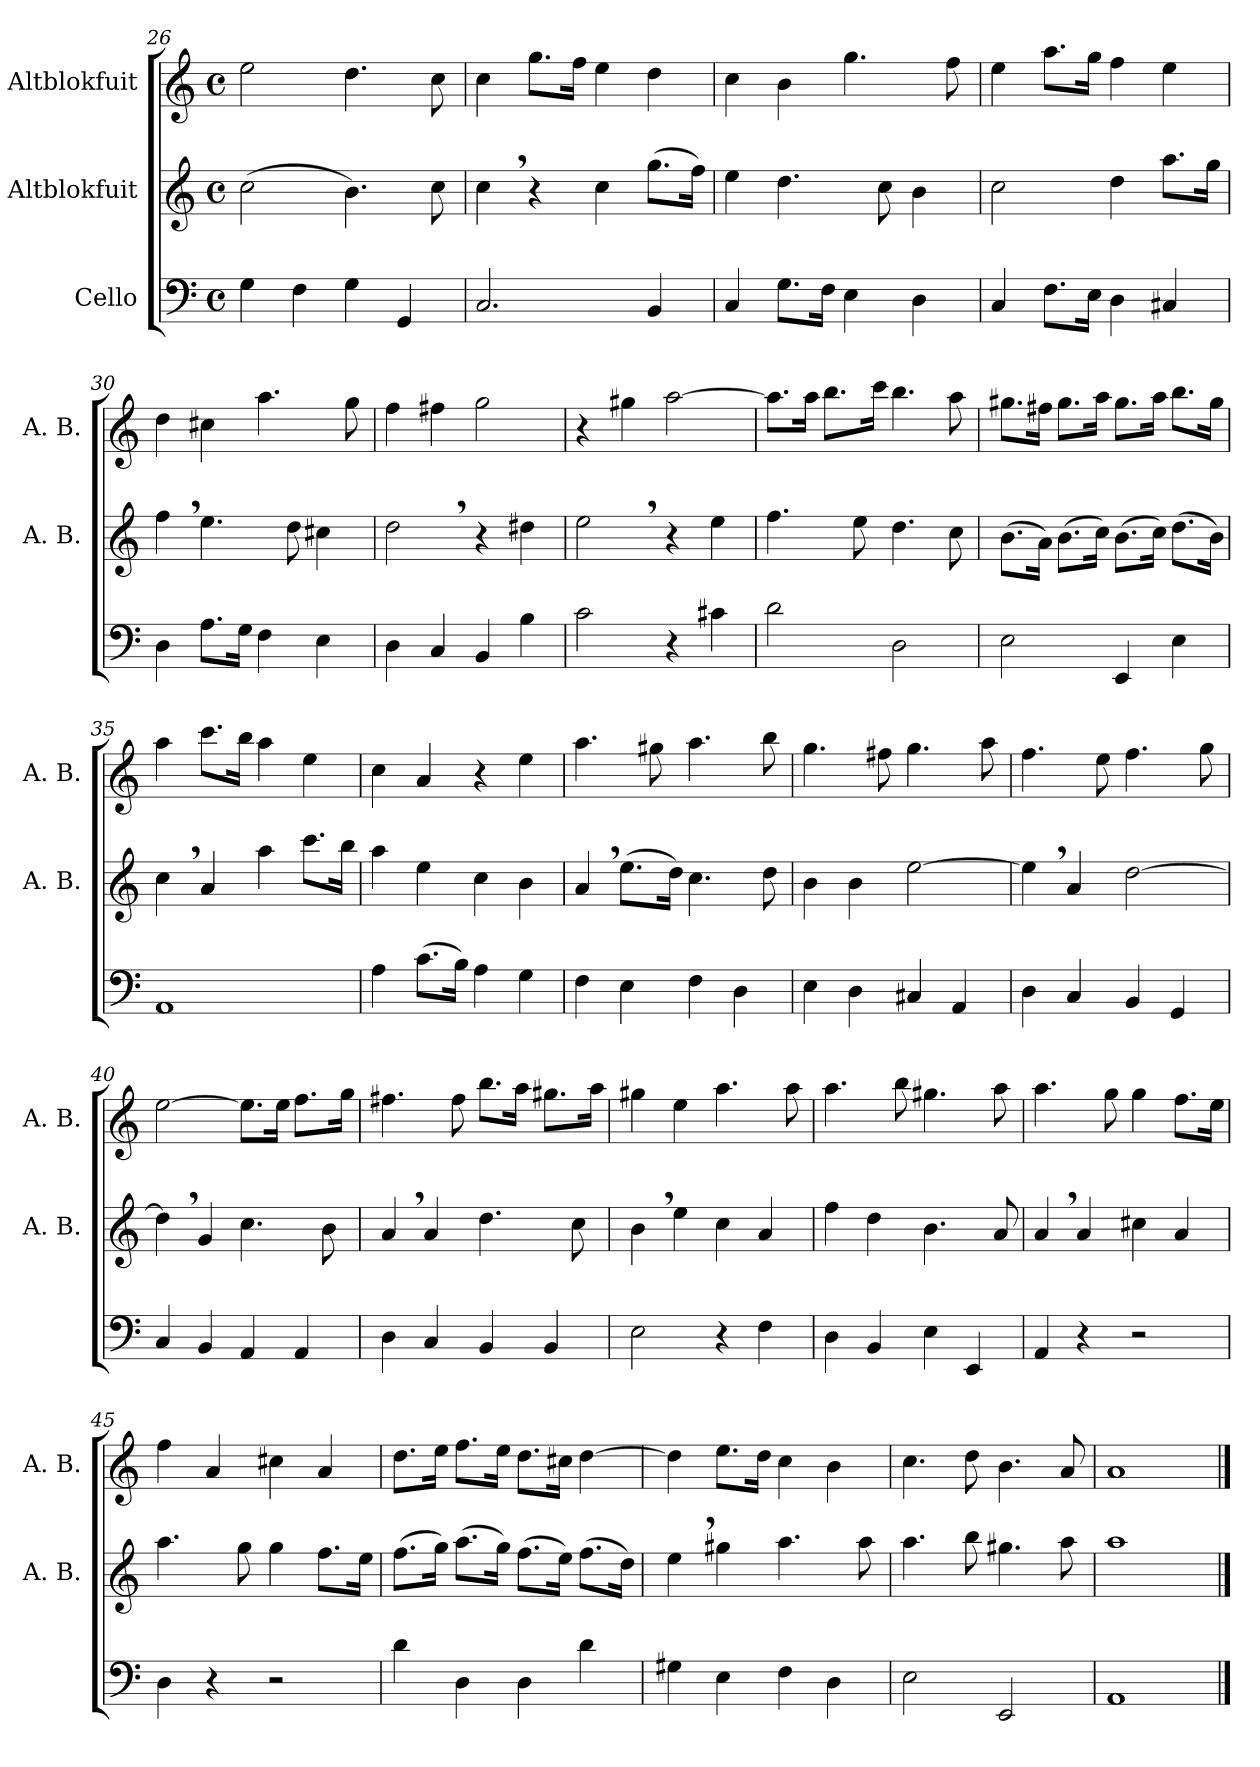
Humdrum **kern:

**kern	**kern	**kern
*part3	*part2	*part1
*staff3	*staff2	*staff1
*I"Cello	*I"Altblokfuit	*I"Altblokfuit
*	*I'A. B.	*I'A. B.
*clefF4	*clefG2	*clefG2
*k[]	*k[]	*k[]
*M4/4	*M4/4	*M4/4
*met(c)	*met(c)	*met(c)
=26	=26	=26
4G\	(2cc\	2ee\
4F\	.	.
4G\	4.b\)	4.dd\
4GG/	.	.
.	8cc\	8cc\
=27	=27	=27
2.C/	4cc,\	4cc\
.	4r	8.gg\L
.	.	16ff\Jk
.	4cc\	4ee\
4BB/	(8.gg\L	4dd\
.	16ff\Jk)	.
=28	=28	=28
4C/	4ee\	4cc\
8.G\L	4.dd\	4b\
16F\Jk	.	.
4E\	.	4.gg\
.	8cc\	.
4D\	4b\	.
.	.	8ff\
=29	=29	=29
4C/	2cc\	4ee\
8.F\L	.	8.aa\L
16E\Jk	.	16gg\Jk
4D\	4dd\	4ff\
4C#X/	8.aa\L	4ee\
.	16gg\Jk	.
=30	=30	=30
4D\	4ff,\	4dd\
8.A\L	4.ee\	4cc#X\
16G\Jk	.	.
4F\	.	4.aa\
.	8dd\	.
4E\	4cc#X\	.
.	.	8gg\
!!LO:LB:g=z
=31	=31	=31
4D\	2dd,\	4ff\
4C/	.	4ff#X\
4BB/	4r	2gg\
4B\	4dd#X\	.
=32	=32	=32
2c\	2ee,\	4r
.	.	4gg#X\
4r	4r	[2aa\
4c#X\	4ee\	.
=33	=33	=33
2d\	4.ff\	8.aa\L]
.	.	16aa\Jk
.	.	8.bb\L
.	8ee\	.
.	.	16ccc\Jk
2D\	4.dd\	4.bb\
.	8cc\	8aa\
=34	=34	=34
2E\	(8.b\L	8.gg#X\L
.	16a\Jk)	16ff#X\Jk
.	(8.b\L	8.gg#\L
.	16cc\Jk)	16aa\Jk
4EE/	(8.b\L	8.gg#\L
.	16cc\Jk)	16aa\Jk
4E\	(8.dd\L	8.bb\L
.	16b\Jk)	16gg#\Jk
!!LO:LB:g=z
=35	=35	=35
1AA	4cc,\	4aa\
.	4a/	8.ccc\L
.	.	16bb\Jk
.	4aa\	4aa\
.	8.ccc\L	4ee\
.	16bb\Jk	.
=36	=36	=36
4A\	4aa\	4cc\
(8.c\L	4ee\	4a/
16B\Jk)	.	.
4A\	4cc\	4r
4G\	4b\	4ee\
=37	=37	=37
4F\	4a,/	4.aa\
4E\	(8.ee\L	.
.	.	8gg#X\
.	16dd\Jk)	.
4F\	4.cc\	4.aa\
4D\	.	.
.	8dd\	8bb\
=38	=38	=38
4E\	4b\	4.gg\
4D\	4b\	.
.	.	8ff#X\
4C#X/	[2ee\	4.gg\
4AA/	.	.
.	.	8aa\
=39	=39	=39
4D\	4ee,\]	4.ff\
4C/	4a/	.
.	.	8ee\
4BB/	[2dd\	4.ff\
4GG/	.	.
.	.	8gg\
!!LO:PB:g=z
=40	=40	=40
4C/	4dd,\]	[2ee\
4BB/	4g/	.
4AA/	4.cc\	8.ee\L]
.	.	16ee\Jk
4AA/	.	8.ff\L
.	8b\	.
.	.	16gg\Jk
=41	=41	=41
4D\	4a,/	4.ff#X\
4C/	4a/	.
.	.	8ff#\
4BB/	4.dd\	8.bb\L
.	.	16aa\Jk
4BB/	.	8.gg#X\L
.	8cc\	.
.	.	16aa\Jk
=42	=42	=42
2E\	4b,\	4gg#X\
.	4ee\	4ee\
4r	4cc\	4.aa\
4F\	4a/	.
.	.	8aa\
=43	=43	=43
4D\	4ff\	4.aa\
4BB/	4dd\	.
.	.	8bb\
4E\	4.b\	4.gg#X\
4EE/	.	.
.	8a/	8aa\
=44	=44	=44
4AA/	4a,/	4.aa\
4r	4a/	.
.	.	8gg\
2r	4cc#X\	4gg\
.	4a/	8.ff\L
.	.	16ee\Jk
!!LO:LB:g=z
=45	=45	=45
4D\	4.aa\	4ff\
4r	.	4a/
.	8gg\	.
2r	4gg\	4cc#X\
.	8.ff\L	4a/
.	16ee\Jk	.
=46	=46	=46
4d\	(8.ff\L	8.dd\L
.	16gg\Jk)	16ee\Jk
4D\	(8.aa\L	8.ff\L
.	16gg\Jk)	16ee\Jk
4D\	(8.ff\L	8.dd\L
.	16ee\Jk)	16cc#X\Jk
4d\	(8.ff\L	[4dd\
.	16dd\Jk)	.
=47	=47	=47
4G#X\	4ee,\	4dd\]
4E\	4gg#X\	8.ee\L
.	.	16dd\Jk
4F\	4.aa\	4cc\
4D\	.	4b\
.	8aa\	.
=48	=48	=48
2E\	4.aa\	4.cc\
.	8bb\	8dd\
2EE/	4.gg#X\	4.b\
.	8aa\	8a/
=49	=49	=49
1AA	1aa	1a
==	==	==
*-	*-	*-
